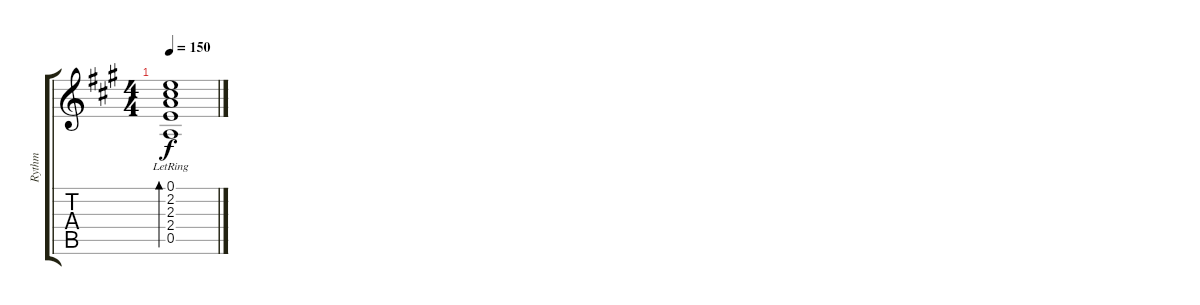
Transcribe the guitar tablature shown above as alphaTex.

\track ("Rythm" "Rythm") {instrument acousticguitarsteel}
\staff {score tabs}
\tuning (E4 B3 G3 D3 A2 E2) {hide}
\ts (4 4)
\tempo 150
\clef g2
\ks a
(0.1{lr} 2.2{lr} 2.3{lr} 2.4{lr} 0.5{lr}).1{bd 60 dy f}
